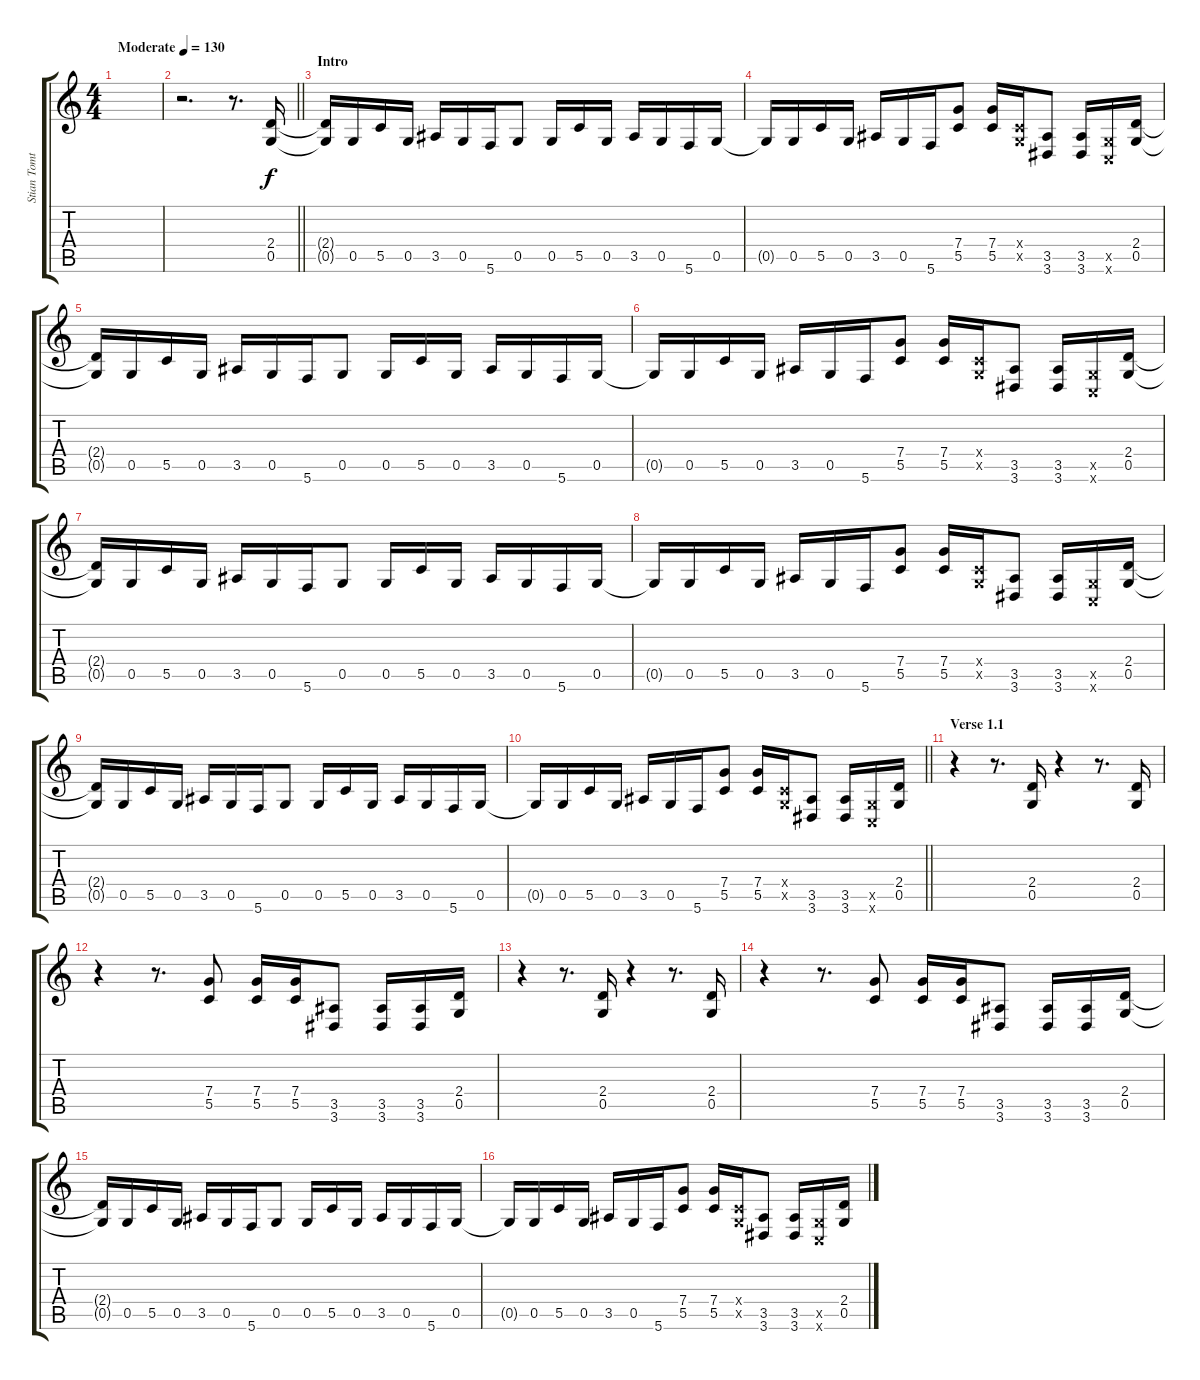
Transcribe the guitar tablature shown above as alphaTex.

\track ("Stian Tomt \"Shagrath\" Thoresen" "Stian Tomt") {instrument distortionguitar}
\staff {score tabs}
\tuning (D4 A3 F3 C3 G2 C2) {hide}
\ts (4 4)
\tempo (130 "Moderate")
\clef g2
\ks c
|
\barLineRight lightlight
r.2{d} r.8{d} (2.4 0.5).16 |
\section ("" "Intro")
(2.4{t} 0.5{t}).16 0.5.16 5.5.16 0.5.16 3.5.16 0.5.16 5.6.16 0.5.8 0.5.16 5.5.16 0.5.16 3.5.16 0.5.16 5.6.16 0.5.16 |
0.5{t}.16 0.5.16 5.5.16 0.5.16 3.5.16 0.5.16 5.6.16 (7.4 5.5).8 (7.4 5.5).16 (0.4{x} 0.5{x}).16 (3.5 3.6).8 (3.5 3.6).16 (0.5{x} 0.6{x}).16 (2.4 0.5).16 |
(2.4{t} 0.5{t}).16 0.5.16 5.5.16 0.5.16 3.5.16 0.5.16 5.6.16 0.5.8 0.5.16 5.5.16 0.5.16 3.5.16 0.5.16 5.6.16 0.5.16 |
0.5{t}.16 0.5.16 5.5.16 0.5.16 3.5.16 0.5.16 5.6.16 (7.4 5.5).8 (7.4 5.5).16 (0.4{x} 0.5{x}).16 (3.5 3.6).8 (3.5 3.6).16 (0.5{x} 0.6{x}).16 (2.4 0.5).16 |
(2.4{t} 0.5{t}).16 0.5.16 5.5.16 0.5.16 3.5.16 0.5.16 5.6.16 0.5.8 0.5.16 5.5.16 0.5.16 3.5.16 0.5.16 5.6.16 0.5.16 |
0.5{t}.16 0.5.16 5.5.16 0.5.16 3.5.16 0.5.16 5.6.16 (7.4 5.5).8 (7.4 5.5).16 (0.4{x} 0.5{x}).16 (3.5 3.6).8 (3.5 3.6).16 (0.5{x} 0.6{x}).16 (2.4 0.5).16 |
(2.4{t} 0.5{t}).16 0.5.16 5.5.16 0.5.16 3.5.16 0.5.16 5.6.16 0.5.8 0.5.16 5.5.16 0.5.16 3.5.16 0.5.16 5.6.16 0.5.16 |
\barLineRight lightlight
0.5{t}.16 0.5.16 5.5.16 0.5.16 3.5.16 0.5.16 5.6.16 (7.4 5.5).8 (7.4 5.5).16 (0.4{x} 0.5{x}).16 (3.5 3.6).8 (3.5 3.6).16 (0.5{x} 0.6{x}).16 (2.4 0.5).16 |
\section ("" "Verse 1.1")
r.4 r.8{d} (2.4 0.5).16 r.4 r.8{d} (2.4 0.5).16 |
r.4 r.8{d} (7.4 5.5).8 (7.4 5.5).16 (7.4 5.5).16 (3.5 3.6).8 (3.5 3.6).16 (3.5 3.6).16 (2.4 0.5).16 |
r.4 r.8{d} (2.4 0.5).16 r.4 r.8{d} (2.4 0.5).16 |
r.4 r.8{d} (7.4 5.5).8 (7.4 5.5).16 (7.4 5.5).16 (3.5 3.6).8 (3.5 3.6).16 (3.5 3.6).16 (2.4 0.5).16 |
(2.4{t} 0.5{t}).16 0.5.16 5.5.16 0.5.16 3.5.16 0.5.16 5.6.16 0.5.8 0.5.16 5.5.16 0.5.16 3.5.16 0.5.16 5.6.16 0.5.16 |
0.5{t}.16 0.5.16 5.5.16 0.5.16 3.5.16 0.5.16 5.6.16 (7.4 5.5).8 (7.4 5.5).16 (0.4{x} 0.5{x}).16 (3.5 3.6).8 (3.5 3.6).16 (0.5{x} 0.6{x}).16 (2.4 0.5).16
